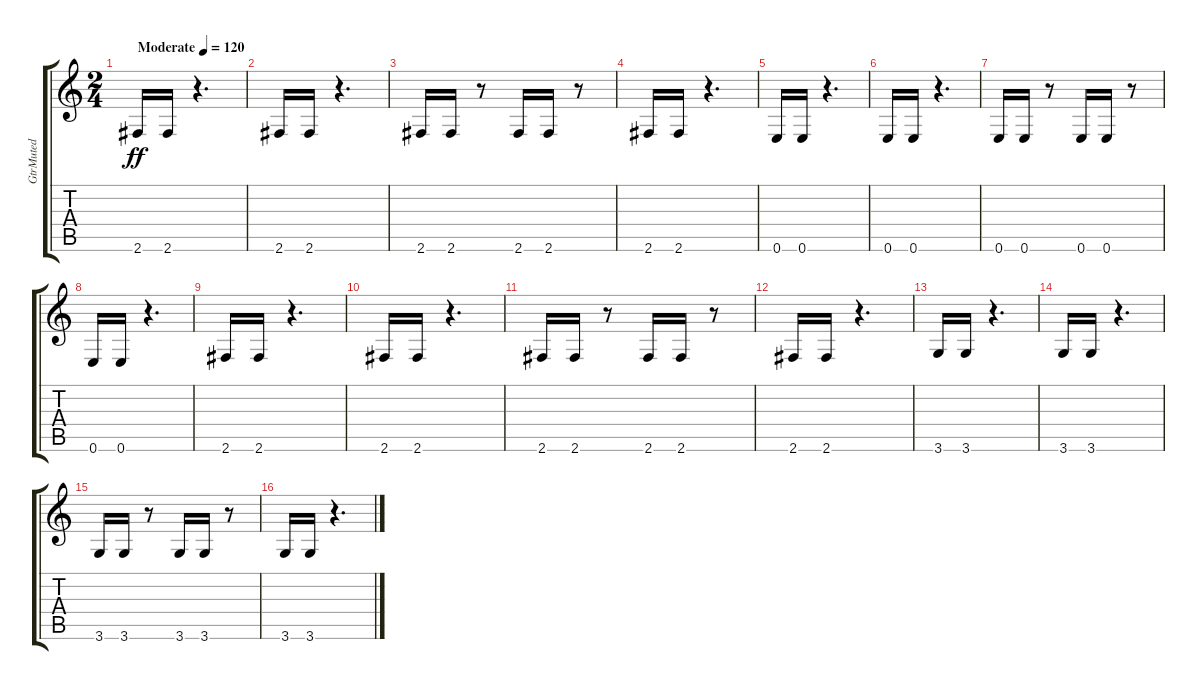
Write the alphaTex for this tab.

\track ("GtrMuted" "GtrMuted") {instrument electricguitarmuted}
\staff {score tabs}
\tuning (E4 B3 G3 D3 A2 E2) {hide}
\ts (2 4)
\tempo (120 "Moderate")
\clef g2
\ks c
2.6.16{dy ff instrument electricguitarmuted} 2.6.16 r.4{d} |
2.6.16 2.6.16 r.4{d} |
2.6.16 2.6.16 r.8 2.6.16 2.6.16 r.8 |
2.6.16 2.6.16 r.4{d} |
0.6.16 0.6.16 r.4{d} |
0.6.16 0.6.16 r.4{d} |
0.6.16 0.6.16 r.8 0.6.16 0.6.16 r.8 |
0.6.16 0.6.16 r.4{d} |
2.6.16 2.6.16 r.4{d} |
2.6.16 2.6.16 r.4{d} |
2.6.16 2.6.16 r.8 2.6.16 2.6.16 r.8 |
2.6.16 2.6.16 r.4{d} |
3.6.16 3.6.16 r.4{d} |
3.6.16 3.6.16 r.4{d} |
3.6.16 3.6.16 r.8 3.6.16 3.6.16 r.8 |
3.6.16 3.6.16 r.4{d}
